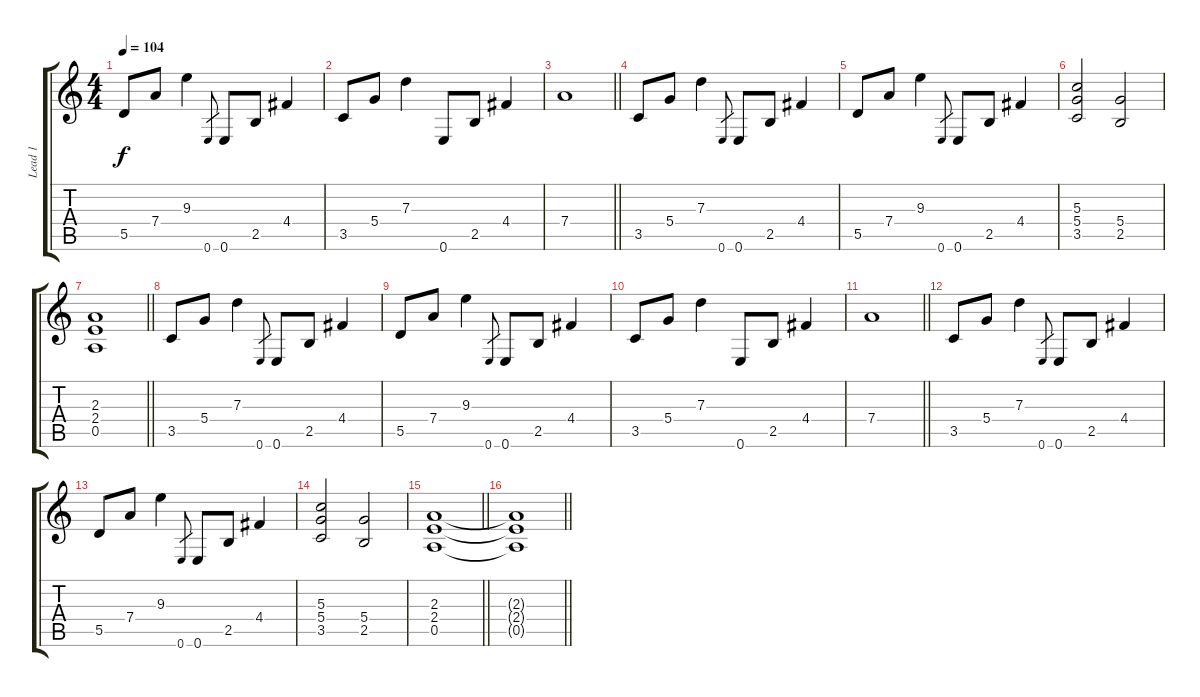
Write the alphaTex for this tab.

\track ("Lead 1" "Lead 1") {instrument overdrivenguitar}
\staff {score tabs}
\tuning (E4 B3 G3 D3 A2 E2) {hide}
\ts (4 4)
\tempo 104
\clef g2
\ks c
5.5.8{dy f} 7.4.8 9.3.4 0.6.8{gr} 0.6.8 2.5.8 4.4.4 |
3.5.8 5.4.8 7.3.4 0.6.8 2.5.8 4.4.4 |
\barLineRight lightlight
7.4.1 |
3.5.8 5.4.8 7.3.4 0.6.8{gr} 0.6.8 2.5.8 4.4.4 |
5.5.8 7.4.8 9.3.4 0.6.8{gr} 0.6.8 2.5.8 4.4.4 |
(5.3 5.4 3.5).2 (5.4 2.5).2 |
\barLineRight lightlight
(2.3 2.4 0.5).1 |
3.5.8 5.4.8 7.3.4 0.6.8{gr} 0.6.8 2.5.8 4.4.4 |
5.5.8 7.4.8 9.3.4 0.6.8{gr} 0.6.8 2.5.8 4.4.4 |
3.5.8 5.4.8 7.3.4 0.6.8 2.5.8 4.4.4 |
\barLineRight lightlight
7.4.1 |
3.5.8 5.4.8 7.3.4 0.6.8{gr} 0.6.8 2.5.8 4.4.4 |
5.5.8 7.4.8 9.3.4 0.6.8{gr} 0.6.8 2.5.8 4.4.4 |
(5.3 5.4 3.5).2 (5.4 2.5).2 |
\barLineRight lightlight
(2.3 2.4 0.5).1 |
\barLineRight lightlight
(2.3{t} 2.4{t} 0.5{t}).1
